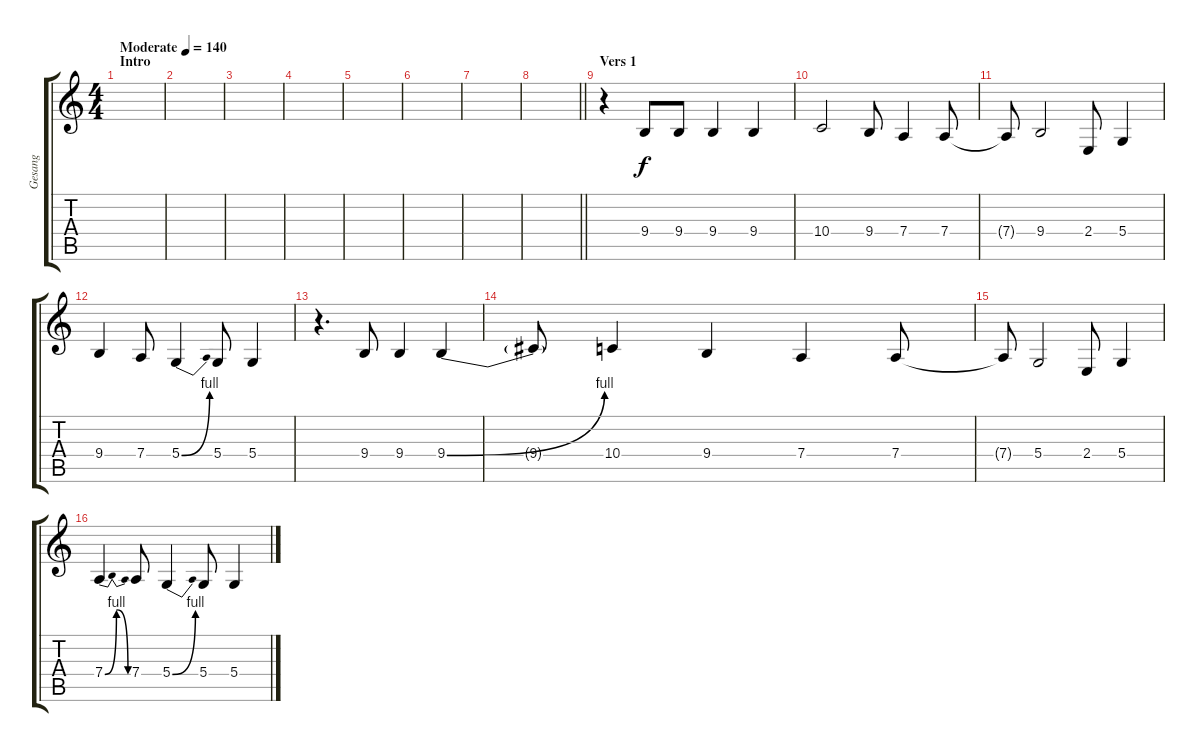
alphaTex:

\track ("Gesang" "Gesang") {instrument lead2sawtooth}
\staff {score tabs}
\tuning (E4 B3 G3 D3 A2 E2) {hide}
\ts (4 4)
\section ("" "Intro")
\tempo (140 "Moderate")
\clef g2
\ks c
|
|
|
|
|
|
|
\barLineRight lightlight
|
\section ("" "Vers 1")
r.4 9.4.8 9.4.8 9.4.4 9.4.4 |
10.4.2 9.4.8 7.4.4 7.4.8 |
7.4{t}.8 9.4.2 2.4.8 5.4.4 |
9.4.4 7.4.8 5.4{be (bend 0 0 60 4)}.4 5.4.8 5.4.4 |
r.4{d} 9.4.8 9.4.4 9.4{be (bend 0 0 60 4)}.4 |
9.4{t}.8 10.4.4 9.4.4 7.4.4 7.4.8 |
7.4{t}.8 5.4.2 2.4.8 5.4.4 |
7.4{be (bendrelease 0 0 20 4 39 4 60 0)}.4 7.4.8 5.4{be (bend 0 0 60 4)}.4 5.4.8 5.4.4
